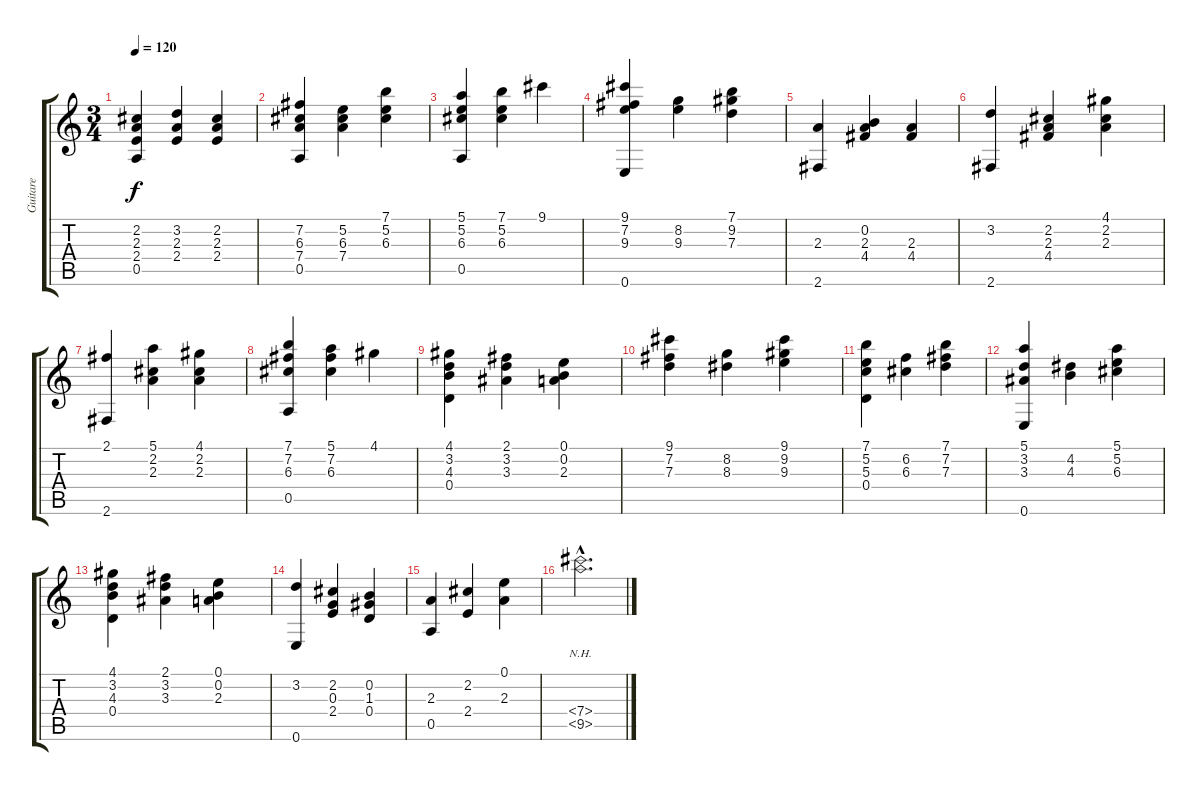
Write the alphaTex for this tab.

\track ("Guitare" "Guitare") {instrument acousticguitarnylon}
\staff {score tabs}
\tuning (E4 B3 G3 D3 A2 E2) {hide}
\ts (3 4)
\tempo 120
\clef g2
\ks c
(2.2 2.3 2.4 0.5).4{dy f} (3.2 2.3 2.4).4 (2.2 2.3 2.4).4 |
(7.2 6.3 7.4 0.5).4 (5.2 6.3 7.4).4 (7.1 5.2 6.3).4 |
(5.1 5.2 6.3 0.5).4 (7.1 5.2 6.3).4 9.1.4 |
(9.1 7.2 9.3 0.6).4 (8.2 9.3).4 (7.1 9.2 7.3).4 |
(2.3 2.6).4 (0.2 2.3 4.4).4 (2.3 4.4).4 |
(3.2 2.6).4 (2.2 2.3 4.4).4 (4.1 2.2 2.3).4 |
(2.1 2.6).4 (5.1 2.2 2.3).4 (4.1 2.2 2.3).4 |
(7.1 7.2 6.3 0.5).4 (5.1 7.2 6.3).4 4.1.4 |
(4.1 3.2 4.3 0.4).4 (2.1 3.2 3.3).4 (0.1 0.2 2.3).4 |
(9.1 7.2 7.3).4 (8.2 8.3).4 (9.1 9.2 9.3).4 |
(7.1 5.2 5.3 0.4).4 (6.2 6.3).4 (7.1 7.2 7.3).4 |
(5.1 3.2 3.3 0.6).4 (4.2 4.3).4 (5.1 5.2 6.3).4 |
(4.1 3.2 4.3 0.4).4 (2.1 3.2 3.3).4 (0.1 0.2 2.3).4 |
(3.2 0.6).4 (2.2 0.3 2.4).4 (0.2 1.3 0.4).4 |
(2.3 0.5).4 (2.2 2.4).4 (0.1 2.3).4 |
(7.4{nh hac} 9.5{nh hac}).2{d}
